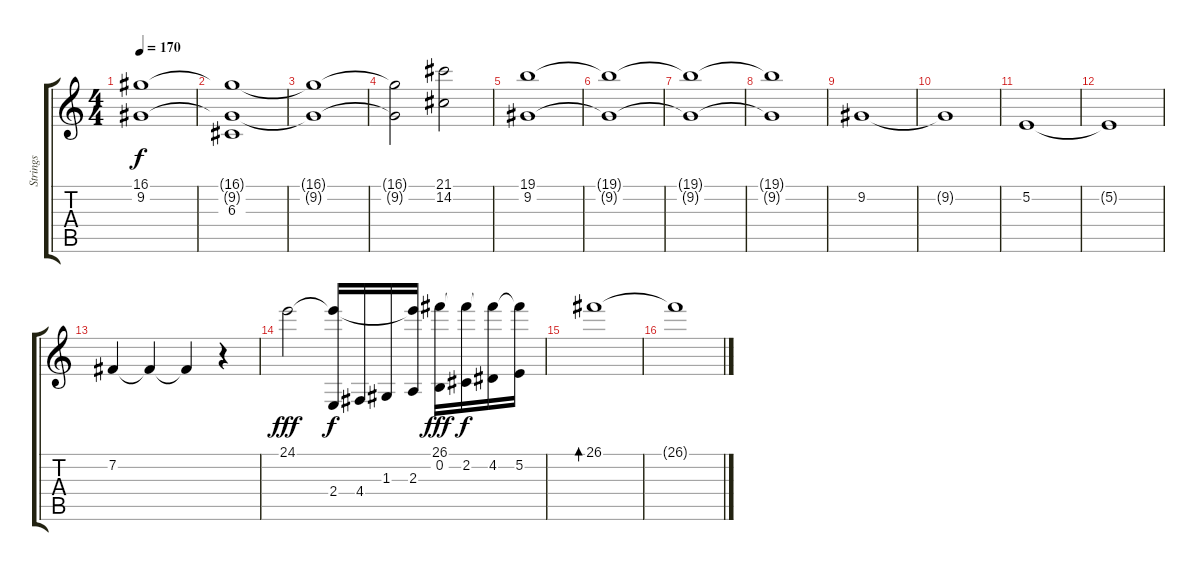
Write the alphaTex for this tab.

\track ("Strings" "Strings") {instrument stringensemble1}
\staff {score tabs}
\tuning (E4 B3 G3 D3 A2 E2) {hide}
\ts (4 4)
\tempo 170
\clef g2
\ks c
(16.1 9.2).1{dy f volume 10} |
(16.1{t} 9.2{t} 6.3).1 |
(16.1{t} 9.2{t}).1 |
(16.1{t} 9.2{t}).2 (21.1 14.2).2 |
(19.1 9.2).1 |
(19.1{t} 9.2{t}).1 |
(19.1{t} 9.2{t}).1 |
(19.1{t} 9.2{t}).1 |
9.2.1 |
9.2{t}.1 |
5.2.1 |
5.2{t}.1 |
7.2.4 7.2{t}.4 7.2{t}.4 r.4{volume 1} |
24.1.2{dy fff volume 11} (24.1{t} 2.4).16{dy f} 4.4.16 1.3.16 (24.1{t} 2.3).16 (26.1 0.2).16{dy fff volume 9} (26.1{t} 2.2).16{dy f} (26.1{t} 4.2).16 (26.1{t} 5.2).16 |
26.1.1{bd 480 volume 10} |
26.1{t}.1
